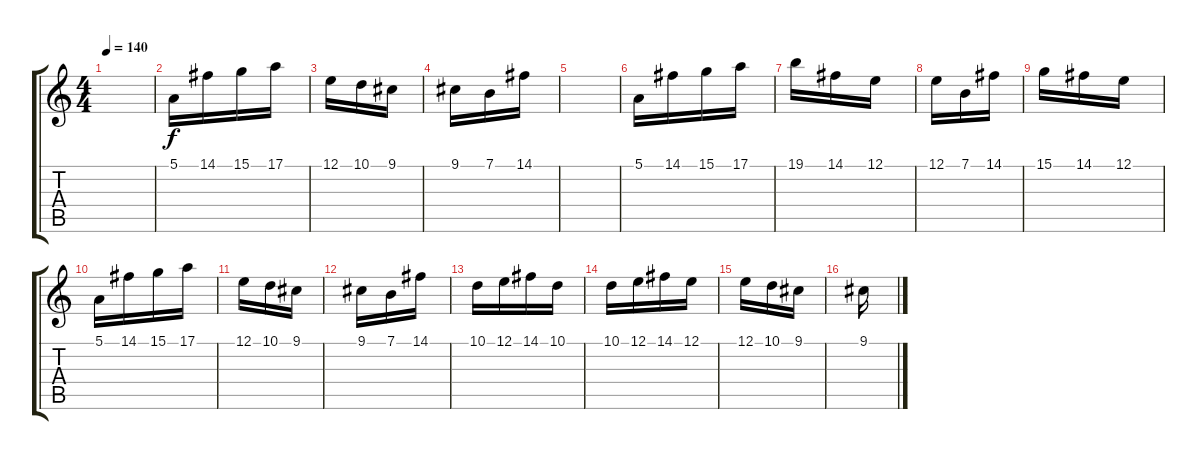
\track "" {instrument lead1square}
\staff {score tabs}
\tuning (E4 B3 G3 D3 A2 E2) {hide}
\ts (4 4)
\tempo 140
\clef g2
\ks c
|
5.1.16 14.1.16 15.1.16 17.1.16 |
12.1.16 10.1.16 9.1.16 |
9.1.16 7.1.16 14.1.16 |
|
5.1.16 14.1.16 15.1.16 17.1.16 |
19.1.16 14.1.16 12.1.16 |
12.1.16 7.1.16 14.1.16 |
15.1.16 14.1.16 12.1.16 |
5.1.16 14.1.16 15.1.16 17.1.16 |
12.1.16 10.1.16 9.1.16 |
9.1.16 7.1.16 14.1.16 |
10.1.16 12.1.16 14.1.16 10.1.16 |
10.1.16 12.1.16 14.1.16 12.1.16 |
12.1.16 10.1.16 9.1.16 |
9.1.16
